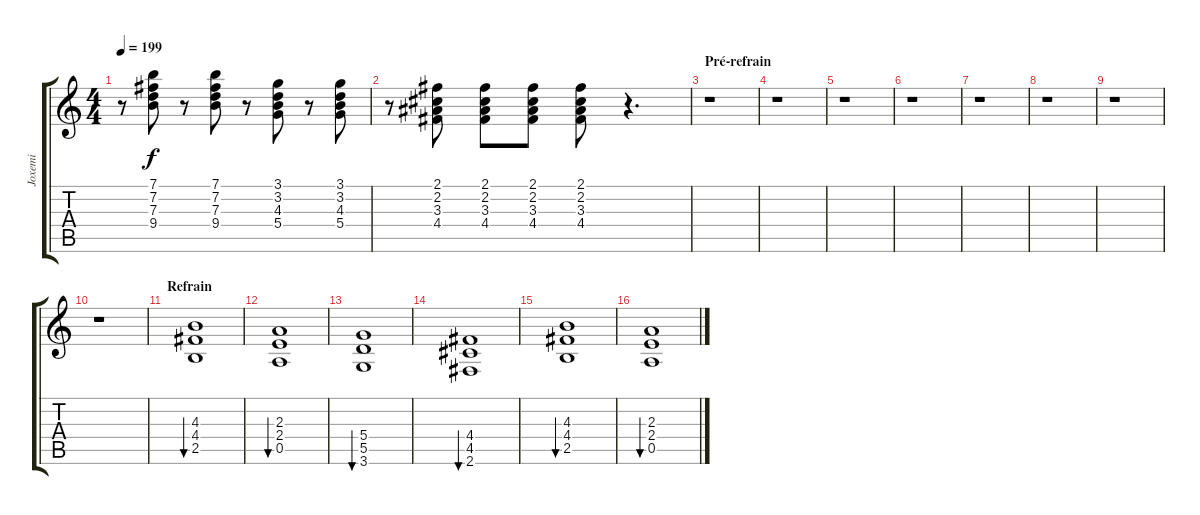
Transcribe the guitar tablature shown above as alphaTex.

\track ("Joxemi" "Joxemi") {instrument overdrivenguitar}
\staff {score tabs}
\tuning (E4 B3 G3 D3 A2 E2) {hide}
\ts (4 4)
\tempo 199
\clef g2
\ks c
r.8{dy f} (7.1 7.2 7.3 9.4).8 r.8 (7.1 7.2 7.3 9.4).8 r.8 (3.1 3.2 4.3 5.4).8 r.8 (3.1 3.2 4.3 5.4).8 |
r.8 (2.1 2.2 3.3 4.4).8 (2.1 2.2 3.3 4.4).8 (2.1 2.2 3.3 4.4).8 (2.1 2.2 3.3 4.4).8 r.4{d} |
\section ("" "Pré-refrain")
r.1 |
r.1 |
r.1 |
r.1 |
r.1 |
r.1 |
r.1 |
r.1 |
\section ("" "Refrain")
(4.3 4.4 2.5).1{bu 60 volume 13 instrument overdrivenguitar} |
(2.3 2.4 0.5).1{bu 60} |
(5.4 5.5 3.6).1{bu 60} |
(4.4 4.5 2.6).1{bu 60} |
(4.3 4.4 2.5).1{bu 60} |
(2.3 2.4 0.5).1{bu 60}
